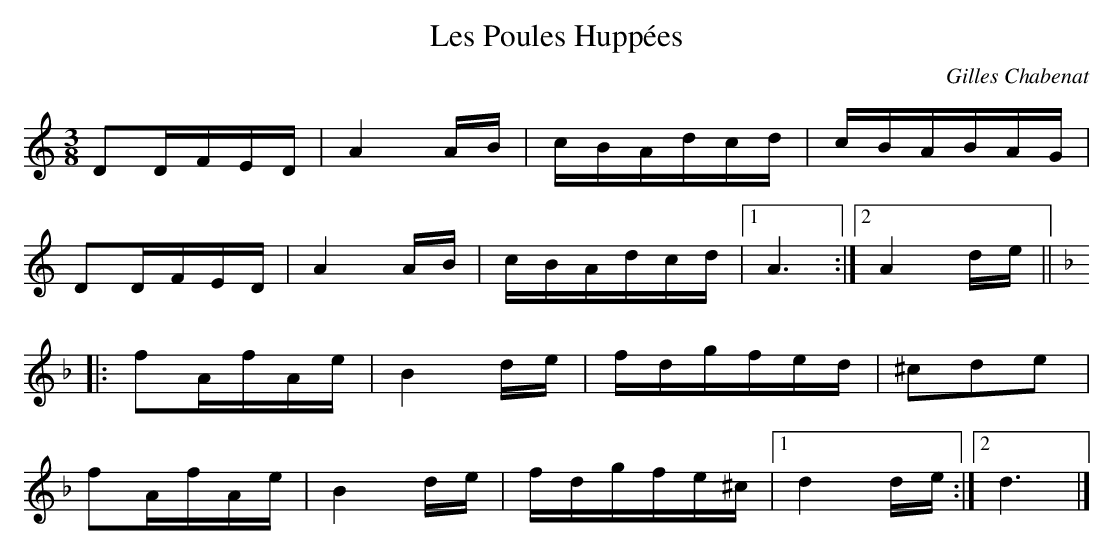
X:1
T: Les Poules Huppées
C:Gilles Chabenat
M: 3/8
L:1/16
M:3/8
L:1/16
K:Ddor
D2DFED|A4AB|cBAdcd|cBABAG|
D2DFED|A4AB|cBAdcd|1A6:|2A4de||
K:Dm
|:f2AfAe|B4de|fdgfed|^c2d2e2|
f2AfAe|B4de|fdgfe^c|1d4de:|2d6|]
